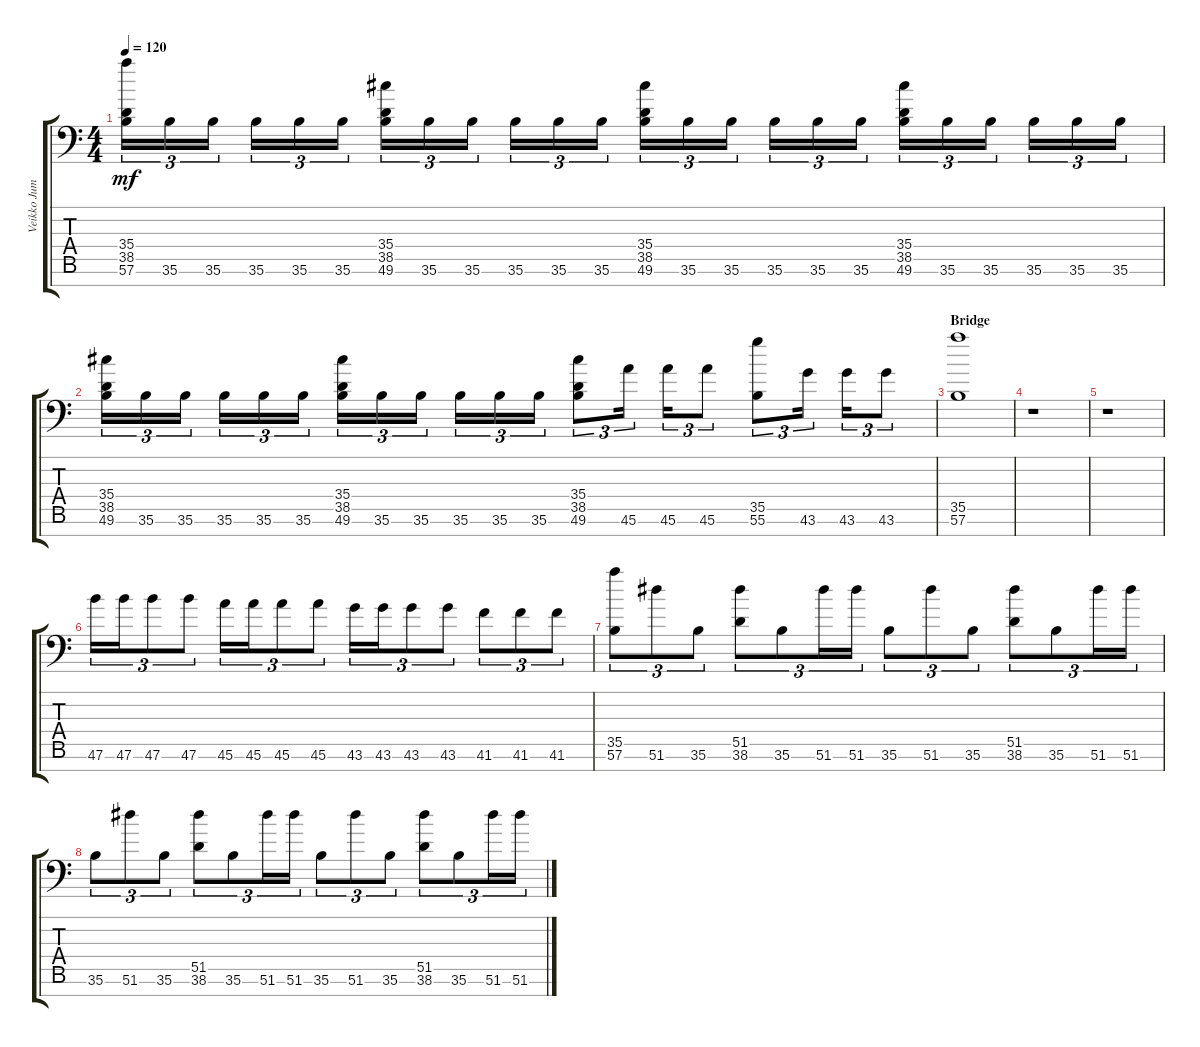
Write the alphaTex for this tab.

\track ("Veikko Jumisko (drums)" "Veikko Jum") {instrument acousticgrandpiano}
\staff {score tabs}
\tuning (C-1 C-1 C-1 C-1 C-1 C-1 C-1) {hide}
\ts (4 4)
\tempo 120
\clef f4
\ks c
(35.4 38.5 57.6).16{tu (3 2) dy mf} 35.6.16{tu (3 2)} 35.6.16{tu (3 2)} 35.6.16{tu (3 2)} 35.6.16{tu (3 2)} 35.6.16{tu (3 2)} (35.4 38.5 49.6).16{tu (3 2)} 35.6.16{tu (3 2)} 35.6.16{tu (3 2)} 35.6.16{tu (3 2)} 35.6.16{tu (3 2)} 35.6.16{tu (3 2)} (35.4 38.5 49.6).16{tu (3 2)} 35.6.16{tu (3 2)} 35.6.16{tu (3 2)} 35.6.16{tu (3 2)} 35.6.16{tu (3 2)} 35.6.16{tu (3 2)} (35.4 38.5 49.6).16{tu (3 2)} 35.6.16{tu (3 2)} 35.6.16{tu (3 2)} 35.6.16{tu (3 2)} 35.6.16{tu (3 2)} 35.6.16{tu (3 2)} |
(35.4 38.5 49.6).16{tu (3 2)} 35.6.16{tu (3 2)} 35.6.16{tu (3 2)} 35.6.16{tu (3 2)} 35.6.16{tu (3 2)} 35.6.16{tu (3 2)} (35.4 38.5 49.6).16{tu (3 2)} 35.6.16{tu (3 2)} 35.6.16{tu (3 2)} 35.6.16{tu (3 2)} 35.6.16{tu (3 2)} 35.6.16{tu (3 2)} (35.4 38.5 49.6).8{tu (3 2)} 45.6.16{tu (3 2)} 45.6.16{tu (3 2)} 45.6.8{tu (3 2)} (35.5 55.6).8{tu (3 2)} 43.6.16{tu (3 2)} 43.6.16{tu (3 2)} 43.6.8{tu (3 2)} |
\section ("" "Bridge")
(35.5 57.6).1 |
r.1 |
r.1 |
47.6.16{tu (3 2)} 47.6.16{tu (3 2)} 47.6.8{tu (3 2)} 47.6.8{tu (3 2)} 45.6.16{tu (3 2)} 45.6.16{tu (3 2)} 45.6.8{tu (3 2)} 45.6.8{tu (3 2)} 43.6.16{tu (3 2)} 43.6.16{tu (3 2)} 43.6.8{tu (3 2)} 43.6.8{tu (3 2)} 41.6.8{tu (3 2)} 41.6.8{tu (3 2)} 41.6.8{tu (3 2)} |
(35.5 57.6).8{tu (3 2)} 51.6.8{tu (3 2)} 35.6.8{tu (3 2)} (51.5 38.6).8{tu (3 2)} 35.6.8{tu (3 2)} 51.6.16{tu (3 2)} 51.6.16{tu (3 2)} 35.6.8{tu (3 2)} 51.6.8{tu (3 2)} 35.6.8{tu (3 2)} (51.5 38.6).8{tu (3 2)} 35.6.8{tu (3 2)} 51.6.16{tu (3 2)} 51.6.16{tu (3 2)} |
35.6.8{tu (3 2)} 51.6.8{tu (3 2)} 35.6.8{tu (3 2)} (51.5 38.6).8{tu (3 2)} 35.6.8{tu (3 2)} 51.6.16{tu (3 2)} 51.6.16{tu (3 2)} 35.6.8{tu (3 2)} 51.6.8{tu (3 2)} 35.6.8{tu (3 2)} (51.5 38.6).8{tu (3 2)} 35.6.8{tu (3 2)} 51.6.16{tu (3 2)} 51.6.16{tu (3 2)}
